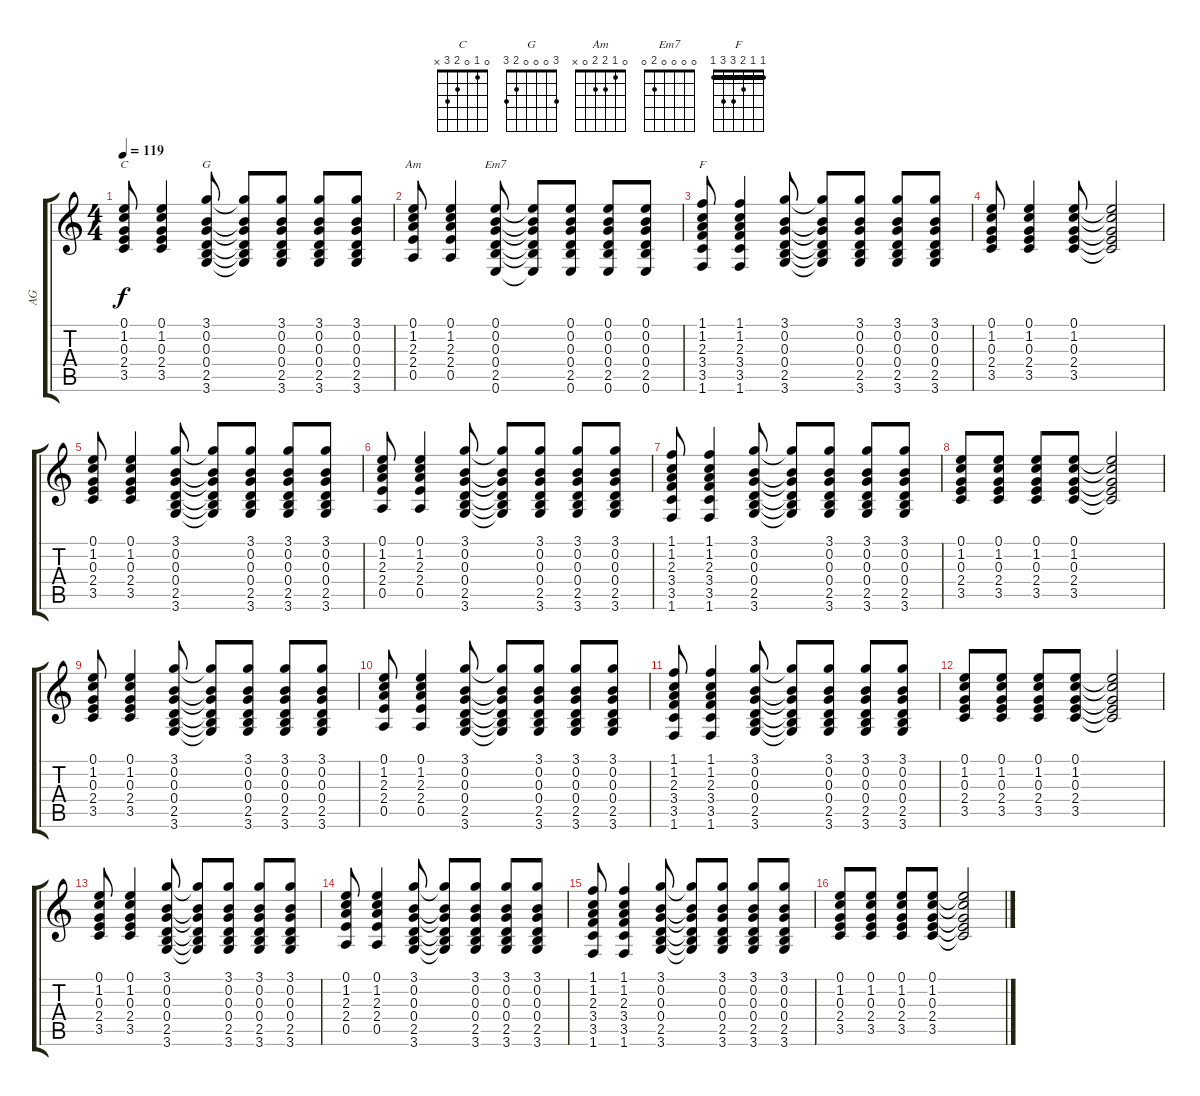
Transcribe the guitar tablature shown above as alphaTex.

\track ("AG" "AG") {instrument acousticguitarsteel}
\staff {score tabs}
\tuning (E4 B3 G3 D3 A2 E2) {hide}
\chord ("C" 0 1 0 2 3 x)
\chord ("G" 3 0 0 0 2 3)
\chord ("Am" 0 1 2 2 0 x)
\chord ("Em7" 0 0 0 0 2 0)
\chord ("F" 1 1 2 3 3 1) {barre 1}
\ts (4 4)
\tempo 119
\clef g2
\ks c
(0.1 1.2 0.3 2.4 3.5).8{ch "C" dy f instrument acousticguitarsteel} (0.1 1.2 0.3 2.4 3.5).4 (3.1 0.2 0.3 0.4 2.5 3.6).8{ch "G"} (3.1{t} 0.2{t} 0.3{t} 0.4{t} 2.5{t} 3.6{t}).8 (3.1 0.2 0.3 0.4 2.5 3.6).8 (3.1 0.2 0.3 0.4 2.5 3.6).8 (3.1 0.2 0.3 0.4 2.5 3.6).8 |
(0.1 1.2 2.3 2.4 0.5).8{ch "Am"} (0.1 1.2 2.3 2.4 0.5).4 (0.1 0.2 0.3 0.4 2.5 0.6).8{ch "Em7"} (0.1{t} 0.2{t} 0.3{t} 0.4{t} 2.5{t} 0.6{t}).8 (0.1 0.2 0.3 0.4 2.5 0.6).8 (0.1 0.2 0.3 0.4 2.5 0.6).8 (0.1 0.2 0.3 0.4 2.5 0.6).8 |
(1.1 1.2 2.3 3.4 3.5 1.6).8{ch "F"} (1.1 1.2 2.3 3.4 3.5 1.6).4 (3.1 0.2 0.3 0.4 2.5 3.6).8 (3.1{t} 0.2{t} 0.3{t} 0.4{t} 2.5{t} 3.6{t}).8 (3.1 0.2 0.3 0.4 2.5 3.6).8 (3.1 0.2 0.3 0.4 2.5 3.6).8 (3.1 0.2 0.3 0.4 2.5 3.6).8 |
(0.1 1.2 0.3 2.4 3.5).8 (0.1 1.2 0.3 2.4 3.5).4 (0.1 1.2 0.3 2.4 3.5).8 (0.1{t} 1.2{t} 0.3{t} 2.4{t} 3.5{t}).2 |
(0.1 1.2 0.3 2.4 3.5).8 (0.1 1.2 0.3 2.4 3.5).4 (3.1 0.2 0.3 0.4 2.5 3.6).8 (3.1{t} 0.2{t} 0.3{t} 0.4{t} 2.5{t} 3.6{t}).8 (3.1 0.2 0.3 0.4 2.5 3.6).8 (3.1 0.2 0.3 0.4 2.5 3.6).8 (3.1 0.2 0.3 0.4 2.5 3.6).8 |
(0.1 1.2 2.3 2.4 0.5).8 (0.1 1.2 2.3 2.4 0.5).4 (3.1 0.2 0.3 0.4 2.5 3.6).8 (3.1{t} 0.2{t} 0.3{t} 0.4{t} 2.5{t} 3.6{t}).8 (3.1 0.2 0.3 0.4 2.5 3.6).8 (3.1 0.2 0.3 0.4 2.5 3.6).8 (3.1 0.2 0.3 0.4 2.5 3.6).8 |
(1.1 1.2 2.3 3.4 3.5 1.6).8 (1.1 1.2 2.3 3.4 3.5 1.6).4 (3.1 0.2 0.3 0.4 2.5 3.6).8 (3.1{t} 0.2{t} 0.3{t} 0.4{t} 2.5{t} 3.6{t}).8 (3.1 0.2 0.3 0.4 2.5 3.6).8 (3.1 0.2 0.3 0.4 2.5 3.6).8 (3.1 0.2 0.3 0.4 2.5 3.6).8 |
(0.1 1.2 0.3 2.4 3.5).8 (0.1 1.2 0.3 2.4 3.5).8 (0.1 1.2 0.3 2.4 3.5).8 (0.1 1.2 0.3 2.4 3.5).8 (0.1{t} 1.2{t} 0.3{t} 2.4{t} 3.5{t}).2 |
(0.1 1.2 0.3 2.4 3.5).8 (0.1 1.2 0.3 2.4 3.5).4 (3.1 0.2 0.3 0.4 2.5 3.6).8 (3.1{t} 0.2{t} 0.3{t} 0.4{t} 2.5{t} 3.6{t}).8 (3.1 0.2 0.3 0.4 2.5 3.6).8 (3.1 0.2 0.3 0.4 2.5 3.6).8 (3.1 0.2 0.3 0.4 2.5 3.6).8 |
(0.1 1.2 2.3 2.4 0.5).8 (0.1 1.2 2.3 2.4 0.5).4 (3.1 0.2 0.3 0.4 2.5 3.6).8 (3.1{t} 0.2{t} 0.3{t} 0.4{t} 2.5{t} 3.6{t}).8 (3.1 0.2 0.3 0.4 2.5 3.6).8 (3.1 0.2 0.3 0.4 2.5 3.6).8 (3.1 0.2 0.3 0.4 2.5 3.6).8 |
(1.1 1.2 2.3 3.4 3.5 1.6).8 (1.1 1.2 2.3 3.4 3.5 1.6).4 (3.1 0.2 0.3 0.4 2.5 3.6).8 (3.1{t} 0.2{t} 0.3{t} 0.4{t} 2.5{t} 3.6{t}).8 (3.1 0.2 0.3 0.4 2.5 3.6).8 (3.1 0.2 0.3 0.4 2.5 3.6).8 (3.1 0.2 0.3 0.4 2.5 3.6).8 |
(0.1 1.2 0.3 2.4 3.5).8 (0.1 1.2 0.3 2.4 3.5).8 (0.1 1.2 0.3 2.4 3.5).8 (0.1 1.2 0.3 2.4 3.5).8 (0.1{t} 1.2{t} 0.3{t} 2.4{t} 3.5{t}).2 |
(0.1 1.2 0.3 2.4 3.5).8 (0.1 1.2 0.3 2.4 3.5).4 (3.1 0.2 0.3 0.4 2.5 3.6).8 (3.1{t} 0.2{t} 0.3{t} 0.4{t} 2.5{t} 3.6{t}).8 (3.1 0.2 0.3 0.4 2.5 3.6).8 (3.1 0.2 0.3 0.4 2.5 3.6).8 (3.1 0.2 0.3 0.4 2.5 3.6).8 |
(0.1 1.2 2.3 2.4 0.5).8 (0.1 1.2 2.3 2.4 0.5).4 (3.1 0.2 0.3 0.4 2.5 3.6).8 (3.1{t} 0.2{t} 0.3{t} 0.4{t} 2.5{t} 3.6{t}).8 (3.1 0.2 0.3 0.4 2.5 3.6).8 (3.1 0.2 0.3 0.4 2.5 3.6).8 (3.1 0.2 0.3 0.4 2.5 3.6).8 |
(1.1 1.2 2.3 3.4 3.5 1.6).8 (1.1 1.2 2.3 3.4 3.5 1.6).4 (3.1 0.2 0.3 0.4 2.5 3.6).8 (3.1{t} 0.2{t} 0.3{t} 0.4{t} 2.5{t} 3.6{t}).8 (3.1 0.2 0.3 0.4 2.5 3.6).8 (3.1 0.2 0.3 0.4 2.5 3.6).8 (3.1 0.2 0.3 0.4 2.5 3.6).8 |
(0.1 1.2 0.3 2.4 3.5).8 (0.1 1.2 0.3 2.4 3.5).8 (0.1 1.2 0.3 2.4 3.5).8 (0.1 1.2 0.3 2.4 3.5).8 (0.1{t} 1.2{t} 0.3{t} 2.4{t} 3.5{t}).2
